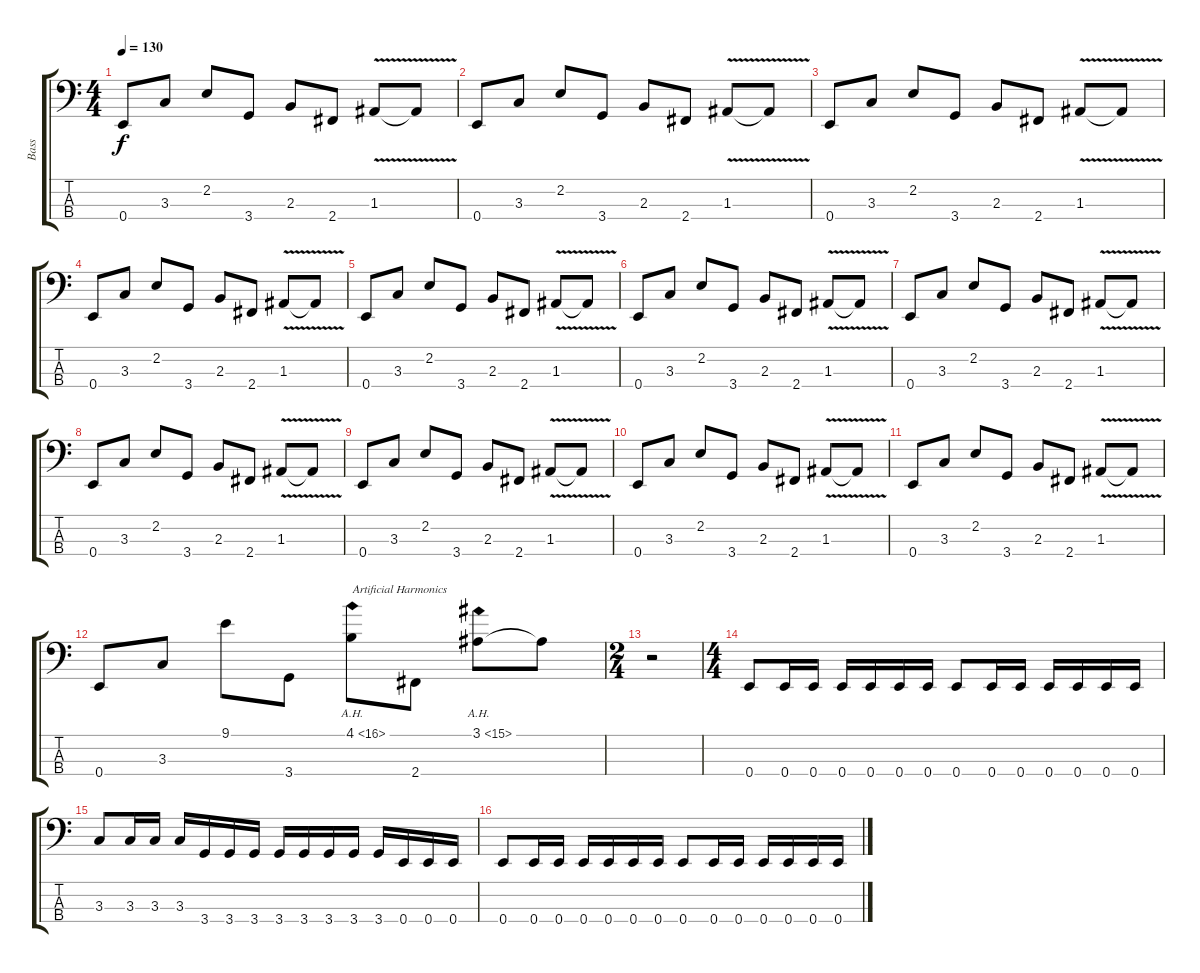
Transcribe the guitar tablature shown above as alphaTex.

\track ("Bass" "Bass") {instrument electricbasspick}
\staff {score tabs}
\tuning (G2 D2 A1 E1) {hide}
\ts (4 4)
\tempo 130
\clef f4
\ks c
0.4.8{dy f} 3.3.8 2.2.8 3.4.8 2.3.8 2.4.8 1.3{v}.8 1.3{t}.8 |
0.4.8 3.3.8 2.2.8 3.4.8 2.3.8 2.4.8 1.3{v}.8 1.3{t}.8 |
0.4.8 3.3.8 2.2.8 3.4.8 2.3.8 2.4.8 1.3{v}.8 1.3{t}.8 |
0.4.8 3.3.8 2.2.8 3.4.8 2.3.8 2.4.8 1.3{v}.8 1.3{t}.8 |
0.4.8 3.3.8 2.2.8 3.4.8 2.3.8 2.4.8 1.3{v}.8 1.3{t}.8 |
0.4.8 3.3.8 2.2.8 3.4.8 2.3.8 2.4.8 1.3{v}.8 1.3{t}.8 |
0.4.8 3.3.8 2.2.8 3.4.8 2.3.8 2.4.8 1.3{v}.8 1.3{t}.8 |
0.4.8 3.3.8 2.2.8 3.4.8 2.3.8 2.4.8 1.3{v}.8 1.3{t}.8 |
0.4.8 3.3.8 2.2.8 3.4.8 2.3.8 2.4.8 1.3{v}.8 1.3{t}.8 |
0.4.8 3.3.8 2.2.8 3.4.8 2.3.8 2.4.8 1.3{v}.8 1.3{t}.8 |
0.4.8 3.3.8 2.2.8 3.4.8 2.3.8 2.4.8 1.3{v}.8 1.3{t}.8 |
0.4.8 3.3.8 9.1.8 3.4.8 4.1{ah 12}.8{txt "Artificial Harmonics"} 2.4.8 3.1{ah 12}.8 3.1{t}.8 |
\ts (2 4)
r.2 |
\ts (4 4)
0.4.8 0.4.16 0.4.16 0.4.16 0.4.16 0.4.16 0.4.16 0.4.8 0.4.16 0.4.16 0.4.16 0.4.16 0.4.16 0.4.16 |
3.3.8 3.3.16 3.3.16 3.3.16 3.4.16 3.4.16 3.4.16 3.4.16 3.4.16 3.4.16 3.4.16 3.4.16 0.4.16 0.4.16 0.4.16 |
0.4.8 0.4.16 0.4.16 0.4.16 0.4.16 0.4.16 0.4.16 0.4.8 0.4.16 0.4.16 0.4.16 0.4.16 0.4.16 0.4.16
